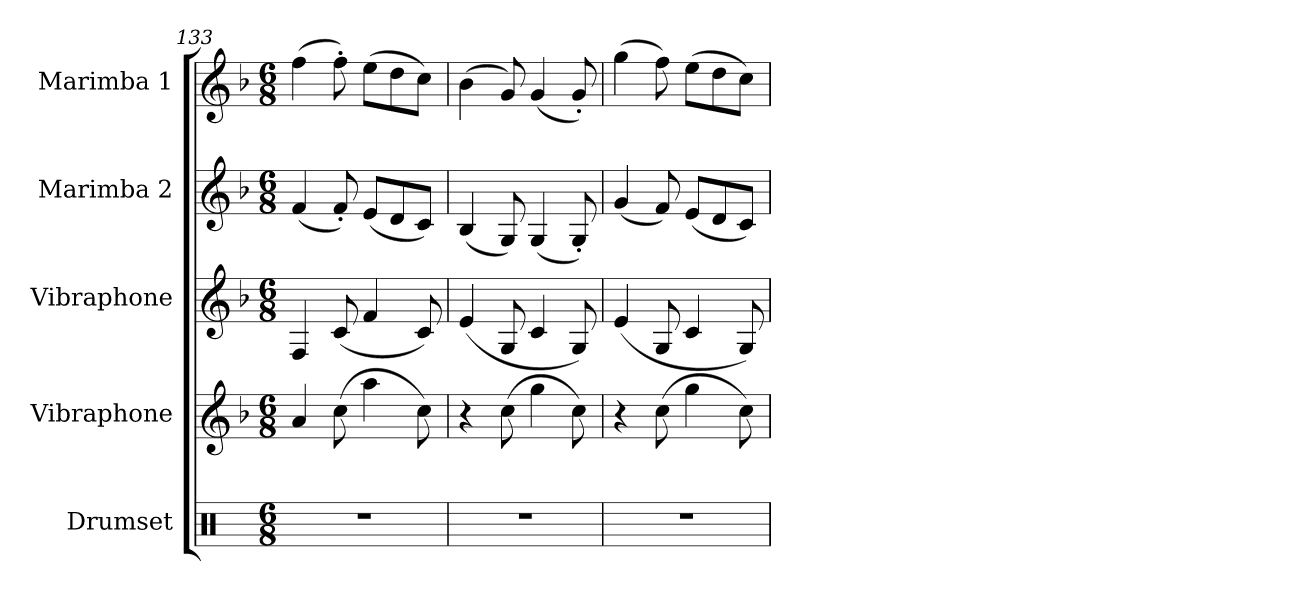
**kern	**kern	**kern	**kern	**kern
*part5	*part4	*part3	*part2	*part1
*staff5	*staff4	*staff3	*staff2	*staff1
*I"Drumset	*I"Vibraphone	*I"Vibraphone	*I"Marimba 2	*I"Marimba 1
*I'Drs.	*I'Vib.	*I'Vib.	*I'Mrm. 2	*I'Mrm. 1
*clefX	*clefG2	*clefG2	*clefG2	*clefG2
*k[]	*k[b-]	*k[b-]	*k[b-]	*k[b-]
*M6/8	*M6/8	*M6/8	*M6/8	*M6/8
=133	=133	=133	=133	=133
2.r	4a/	4F/	(4f/	(4ff\
.	(8cc\	(8c/	8f'/)	8ff'\)
.	4aa\	4f/	(8e/L	(8ee\L
.	.	.	8d/	8dd\
.	8cc\)	8c/)	8c/J)	8cc\J)
=134	=134	=134	=134	=134
2.r	4r	(4e/	(4B-/	(4b-\
.	(8cc\	8G/	8G/)	8g/)
.	4gg\	4c/	(4G/	(4g/
.	8cc\)	8G/)	8G'/)	8g'/)
=135	=135	=135	=135	=135
2.r	4r	(4e/	(4g/	(4gg\
.	(8cc\	8G/	8f/)	8ff\)
.	4gg\	4c/	(8e/L	(8ee\L
.	.	.	8d/	8dd\
.	8cc\)	8G/)	8c/J)	8cc\J)
=	=	=	=	=
*-	*-	*-	*-	*-
